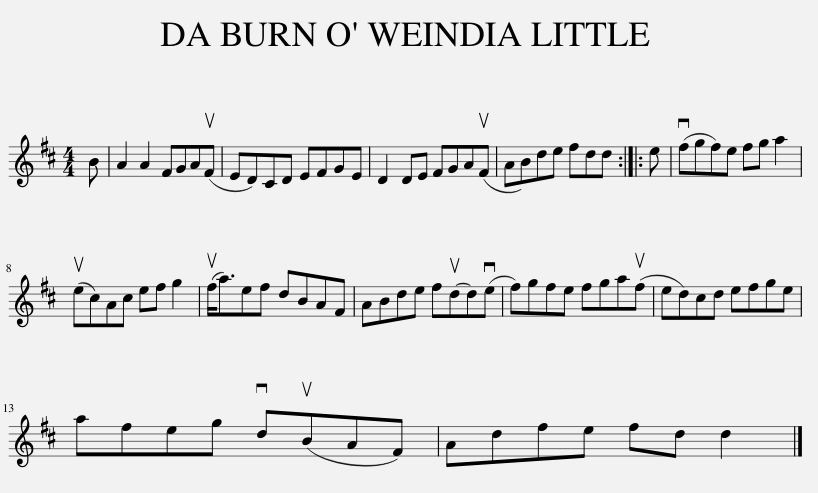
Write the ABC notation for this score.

X:1
L:1/8
M:4/4
I:linebreak $
K:D
V:1 treble
V:1
 B | A2 A2 FGA(uF | ED)CD EFGE | D2 DE FGA(uF | AB)de fdd :: %5
 e | (vfgf)e fg a2 |$ (uec)Ac ef g2 | (uf<a)ef dBAF | ABde fud-d(ve | %10
 f)gfe fga(uf | ed)cd efge |$ afeg vd(uBAF) | Adfe fd d2 |] %14
